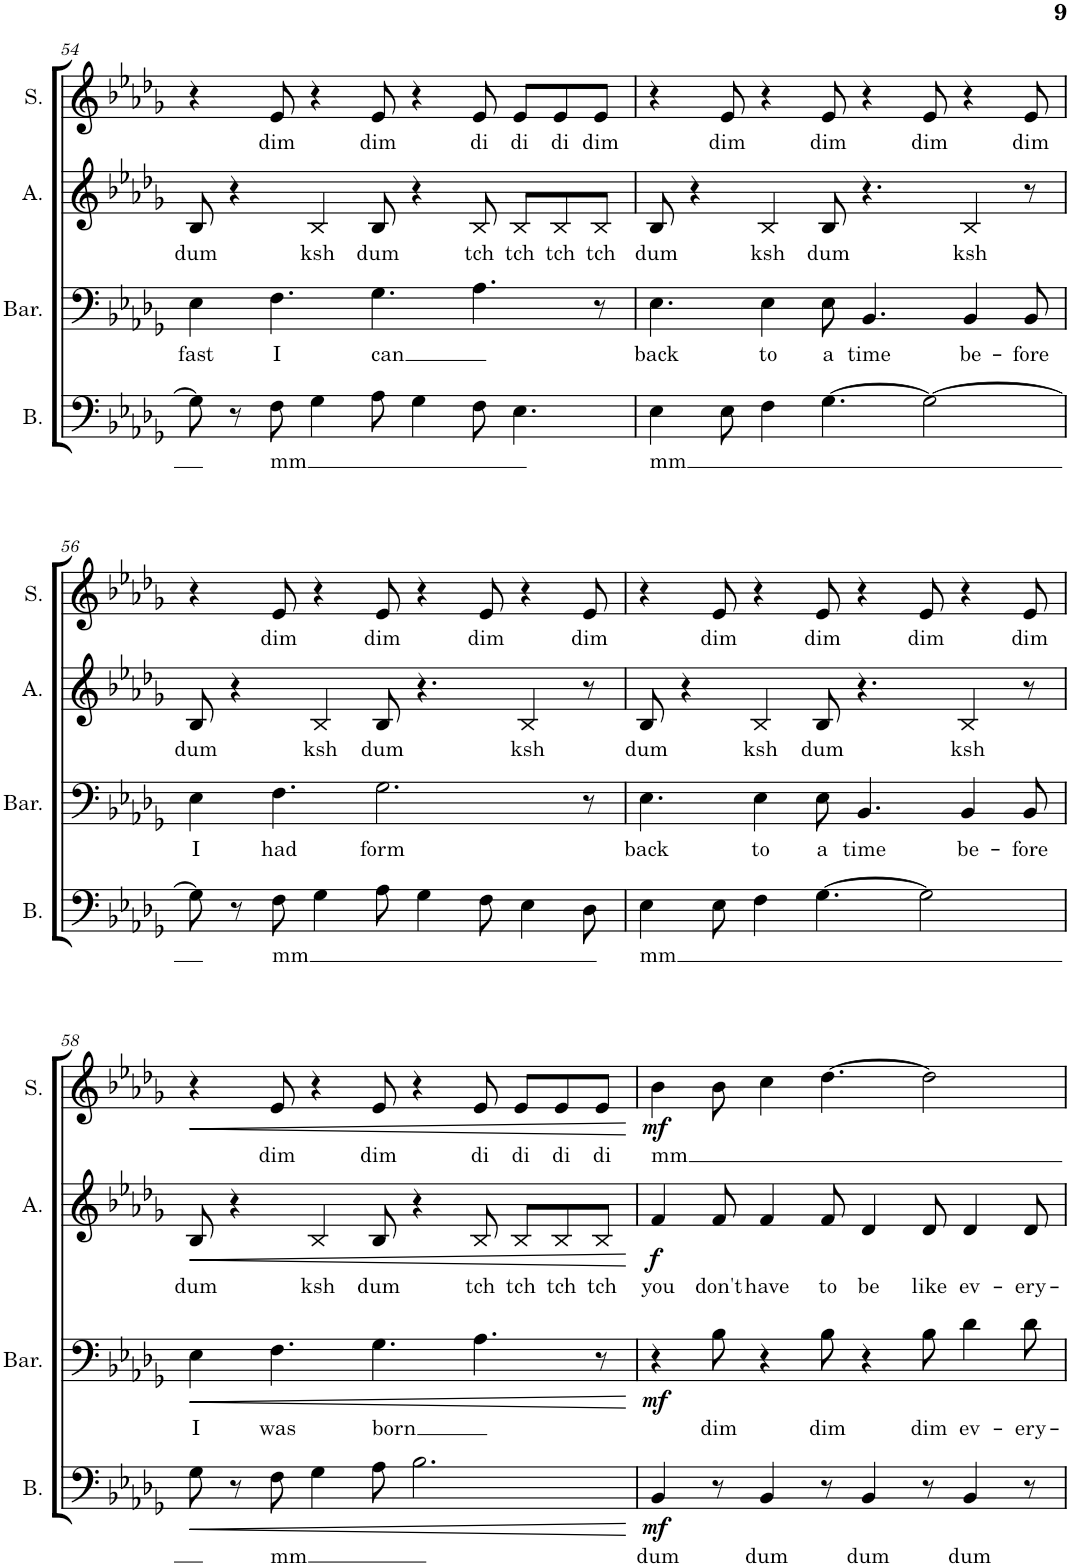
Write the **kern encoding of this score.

**kern	**text	**dynam	**kern	**text	**dynam	**kern	**text	**dynam	**kern	**text	**dynam
*part4	*part4	*part4	*part3	*part3	*part3	*part2	*part2	*part2	*part1	*part1	*part1
*staff4	*staff4	*staff4	*staff3	*staff3	*staff3	*staff2	*staff2	*staff2	*staff1	*staff1	*staff1
*I"Bass	*	*	*I"Baritone	*	*	*I"Alto	*	*	*I"Soprano	*	*
*I'B.	*	*	*I'Bar.	*	*	*I'A.	*	*	*I'S.	*	*
!!LO:PB:g=z
*clefF4	*	*	*clefF4	*	*	*clefG2	*	*	*clefG2	*	*
*k[b-e-a-d-g-]	*	*	*k[b-e-a-d-g-]	*	*	*k[b-e-a-d-g-]	*	*	*k[b-e-a-d-g-]	*	*
*M12/8	*	*	*M12/8	*	*	*M12/8	*	*	*M12/8	*	*
=54	=54	=54	=54	=54	=54	=54	=54	=54	=54	=54	=54
!	!	!	!	!LO:LY:b	!	!	!LO:LY:b	!	!	!	!
8G-\]	.	.	4E-\	fast	.	8B-/	dum	.	4r	.	.
8r	.	.	.	.	.	4r	.	.	.	.	.
!	!LO:LY:b	!	!	!LO:LY:b	!	!	!	!	!	!LO:LY:b	!
8F\	mm	.	4.F\	I	.	.	.	.	8e-/	dim	.
!	!	!	!	!	!	!	!LO:LY:b	!	!	!	!
4G-\	.	.	.	.	.	4B-/	ksh	.	4r	.	.
!	!	!	!	!LO:LY:b	!	!	!LO:LY:b	!	!	!LO:LY:b	!
8A-\	.	.	4.G-\	-can	.	8B-/	dum	.	8e-/	dim	.
4G-\	.	.	.	.	.	4r	.	.	4r	.	.
!	!	!	!	!	!	!	!LO:LY:b	!	!	!LO:LY:b	!
8F\	.	.	4.A-\	.	.	8B-/	tch	.	8e-/	di	.
!	!	!	!	!	!	!	!LO:LY:b	!	!	!LO:LY:b	!
4.E-\	.	.	.	.	.	8B-/L	tch	.	8e-/L	di	.
!	!	!	!	!	!	!	!LO:LY:b	!	!	!LO:LY:b	!
.	.	.	.	.	.	8B-/	tch	.	8e-/	di	.
!	!	!	!	!	!	!	!LO:LY:b	!	!	!LO:LY:b	!
.	.	.	8r	.	.	8B-/J	tch	.	8e-/J	dim	.
=55	=55	=55	=55	=55	=55	=55	=55	=55	=55	=55	=55
!	!LO:LY:b	!	!	!LO:LY:b	!	!	!LO:LY:b	!	!	!	!
4E-\	mm	.	4.E-\	back	.	8B-/	dum	.	4r	.	.
.	.	.	.	.	.	4r	.	.	.	.	.
!	!	!	!	!	!	!	!	!	!	!LO:LY:b	!
8E-\	.	.	.	.	.	.	.	.	8e-/	dim	.
!	!	!	!	!LO:LY:b	!	!	!LO:LY:b	!	!	!	!
4F\	.	.	4E-\	to	.	4B-/	ksh	.	4r	.	.
!	!	!	!	!LO:LY:b	!	!	!LO:LY:b	!	!	!LO:LY:b	!
[4.G-\	.	.	8E-\	a	.	8B-/	dum	.	8e-/	dim	.
!	!	!	!	!LO:LY:b	!	!	!	!	!	!	!
.	.	.	4.BB-/	time	.	4.r	.	.	4r	.	.
!	!	!	!	!	!	!	!	!	!	!LO:LY:b	!
2G-\_	.	.	.	.	.	.	.	.	8e-/	dim	.
!	!	!	!	!LO:LY:b	!	!	!LO:LY:b	!	!	!	!
.	.	.	4BB-/	be-	.	4B-/	ksh	.	4r	.	.
!	!	!	!	!LO:LY:b	!	!	!	!	!	!LO:LY:b	!
.	.	.	8BB-/	-fore	.	8r	.	.	8e-/	dim	.
!!LO:LB:g=z
=56	=56	=56	=56	=56	=56	=56	=56	=56	=56	=56	=56
!	!	!	!	!LO:LY:b	!	!	!LO:LY:b	!	!	!	!
8G-\]	.	.	4E-\	I	.	8B-/	dum	.	4r	.	.
8r	.	.	.	.	.	4r	.	.	.	.	.
!	!LO:LY:b	!	!	!LO:LY:b	!	!	!	!	!	!LO:LY:b	!
8F\	mm	.	4.F\	had	.	.	.	.	8e-/	dim	.
!	!	!	!	!	!	!	!LO:LY:b	!	!	!	!
4G-\	.	.	.	.	.	4B-/	ksh	.	4r	.	.
!	!	!	!	!LO:LY:b	!	!	!LO:LY:b	!	!	!LO:LY:b	!
8A-\	.	.	2.G-\	form	.	8B-/	dum	.	8e-/	dim	.
4G-\	.	.	.	.	.	4.r	.	.	4r	.	.
!	!	!	!	!	!	!	!	!	!	!LO:LY:b	!
8F\	.	.	.	.	.	.	.	.	8e-/	dim	.
!	!	!	!	!	!	!	!LO:LY:b	!	!	!	!
4E-\	.	.	.	.	.	4B-/	ksh	.	4r	.	.
!	!	!	!	!	!	!	!	!	!	!LO:LY:b	!
8D-\	.	.	8r	.	.	8r	.	.	8e-/	dim	.
=57	=57	=57	=57	=57	=57	=57	=57	=57	=57	=57	=57
!	!LO:LY:b	!	!	!LO:LY:b	!	!	!LO:LY:b	!	!	!	!
4E-\	mm	.	4.E-\	back	.	8B-/	dum	.	4r	.	.
.	.	.	.	.	.	4r	.	.	.	.	.
!	!	!	!	!	!	!	!	!	!	!LO:LY:b	!
8E-\	.	.	.	.	.	.	.	.	8e-/	dim	.
!	!	!	!	!LO:LY:b	!	!	!LO:LY:b	!	!	!	!
4F\	.	.	4E-\	to	.	4B-/	ksh	.	4r	.	.
!	!	!	!	!LO:LY:b	!	!	!LO:LY:b	!	!	!LO:LY:b	!
[4.G-\	.	.	8E-\	a	.	8B-/	dum	.	8e-/	dim	.
!	!	!	!	!LO:LY:b	!	!	!	!	!	!	!
.	.	.	4.BB-/	time	.	4.r	.	.	4r	.	.
!	!	!	!	!	!	!	!	!	!	!LO:LY:b	!
2G-\]	.	.	.	.	.	.	.	.	8e-/	dim	.
!	!	!	!	!LO:LY:b	!	!	!LO:LY:b	!	!	!	!
.	.	.	4BB-/	be-	.	4B-/	ksh	.	4r	.	.
!	!	!	!	!LO:LY:b	!	!	!	!	!	!LO:LY:b	!
.	.	.	8BB-/	-fore	.	8r	.	.	8e-/	dim	.
!!LO:LB:g=z
=58	=58	=58	=58	=58	=58	=58	=58	=58	=58	=58	=58
!	!	!LO:HP:b	!	!LO:LY:b	!LO:HP:b	!	!LO:LY:b	!LO:HP:b	!	!	!LO:HP:b
8G-\	.	<	4E-\	I	<	8B-/	dum	<	4r	.	<
8r	.	.	.	.	.	4r	.	.	.	.	.
!	!LO:LY:b	!	!	!LO:LY:b	!	!	!	!	!	!LO:LY:b	!
8F\	mm	.	4.F\	was	.	.	.	.	8e-/	dim	.
!	!	!	!	!	!	!	!LO:LY:b	!	!	!	!
4G-\	.	.	.	.	.	4B-/	ksh	.	4r	.	.
!	!	!	!	!LO:LY:b	!	!	!LO:LY:b	!	!	!LO:LY:b	!
8A-\	.	.	4.G-\	born	.	8B-/	dum	.	8e-/	dim	.
2.B-\	.	.	.	.	.	4r	.	.	4r	.	.
!	!	!	!	!	!	!	!LO:LY:b	!	!	!LO:LY:b	!
.	.	.	4.A-\	.	.	8B-/	tch	.	8e-/	di	.
!	!	!	!	!	!	!	!LO:LY:b	!	!	!LO:LY:b	!
.	.	.	.	.	.	8B-/L	tch	.	8e-/L	di	.
!	!	!	!	!	!	!	!LO:LY:b	!	!	!LO:LY:b	!
.	.	.	.	.	.	8B-/	tch	.	8e-/	di	.
!	!	!	!	!	!	!	!LO:LY:b	!	!	!LO:LY:b	!
.	.	.	8r	.	.	8B-/J	tch	.	8e-/J	di	.
.	.	[	.	.	[	.	.	[	.	.	[
=59	=59	=59	=59	=59	=59	=59	=59	=59	=59	=59	=59
!	!LO:LY:b	!LO:DY:b	!	!	!LO:DY:b	!	!LO:LY:b	!LO:DY:b	!	!LO:LY:b	!LO:DY:b
4BB-/	dum	mf	4r	.	mf	4f/	you	f	4b-\	mm	mf
!	!	!	!	!LO:LY:b	!	!	!LO:LY:b	!	!	!	!
8r	.	.	8B-\	dim	.	8f/	don't	.	8b-\	.	.
!	!LO:LY:b	!	!	!	!	!	!LO:LY:b	!	!	!	!
4BB-/	dum	.	4r	.	.	4f/	have	.	4cc\	.	.
!	!	!	!	!LO:LY:b	!	!	!LO:LY:b	!	!	!	!
8r	.	.	8B-\	dim	.	8f/	to	.	[4.dd-\	.	.
!	!LO:LY:b	!	!	!	!	!	!LO:LY:b	!	!	!	!
4BB-/	dum	.	4r	.	.	4d-/	be	.	.	.	.
!	!	!	!	!LO:LY:b	!	!	!LO:LY:b	!	!	!	!
8r	.	.	8B-\	dim	.	8d-/	like	.	2dd-\]	.	.
!	!LO:LY:b	!	!	!LO:LY:b	!	!	!LO:LY:b	!	!	!	!
4BB-/	dum	.	4d-\	ev-	.	4d-/	ev-	.	.	.	.
!	!	!	!	!LO:LY:b	!	!	!LO:LY:b	!	!	!	!
8r	.	.	8d-\	-ery-	.	8d-/	-ery-	.	.	.	.
=	=	=	=	=	=	=	=	=	=	=	=
*-	*-	*-	*-	*-	*-	*-	*-	*-	*-	*-	*-
